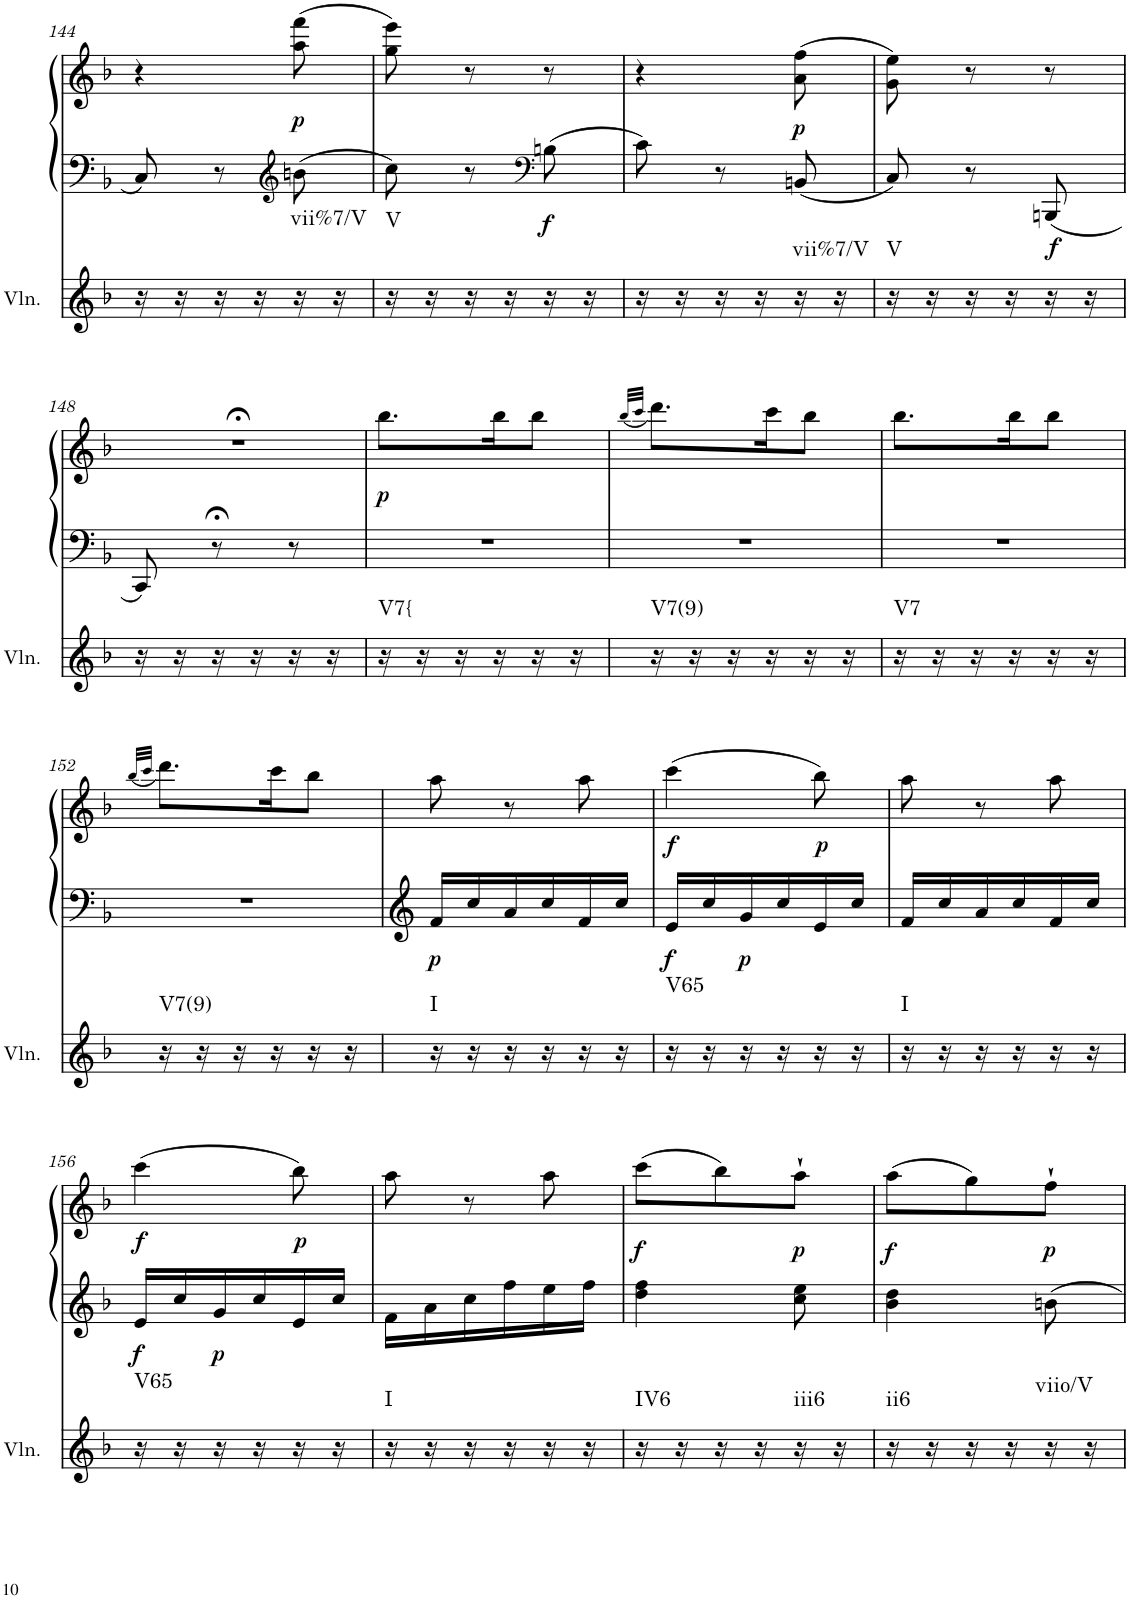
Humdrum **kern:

**kern	**harte	**kern	**kern	**dynam
*part2	*part2	*part1	*part1	*part1
*staff3	*	*staff2	*staff1	*staff1/2
*I"Violin	*	*I"Klavier linke Hand	*	*
*I'Vln.	*	*	*	*
!!LO:PB:g=z
*clefG2	*	*clefF4	*clefG2	*
*k[b-]	*	*k[b-]	*k[b-]	*
*M3/8	*	*M3/8	*M3/8	*
=144	=144	=144	=144	=144
16r	.	8C/	4r	.
16r	.	.	.	.
16r	.	8r	.	.
16r	.	.	.	.
*	*	*clefG2	*	*
!	!LO:H:kt=vii%7/V	!	!	!LO:DY:b
16r	N	8bn\	(8aa\ 8fff\	p
16r	.	.	.	.
=145	=145	=145	=145	=145
!	!LO:H:kt=V	!	!	!
16r	N	8cc\	8gg\ 8eee\)	.
16r	.	.	.	.
16r	.	8r	8r	.
16r	.	.	.	.
*	*	*clefF4	*	*
!	!	!	!	!LO:DY:b=2
16r	.	8Bn\	8r	f
16r	.	.	.	.
=146	=146	=146	=146	=146
16r	.	8c\	4r	.
16r	.	.	.	.
16r	.	8r	.	.
16r	.	.	.	.
!	!LO:H:kt=vii%7/V	!	!	!LO:DY:b
16r	N	8BBn/	(8a\ 8ff\	p
16r	.	.	.	.
=147	=147	=147	=147	=147
!	!LO:H:kt=V	!	!	!
16r	N	8C/	8g\ 8ee\)	.
16r	.	.	.	.
16r	.	8r	8r	.
16r	.	.	.	.
!	!	!	!	!LO:DY:b=2
16r	.	8BBBn/	8r	f
16r	.	.	.	.
!!LO:LB:g=z
=148	=148	=148	=148	=148
16r	.	8CC/	4.r;<	.
16r	.	.	.	.
16r	.	8r;<	.	.
16r	.	.	.	.
16r	.	8r	.	.
16r	.	.	.	.
=149	=149	=149	=149	=149
!	!LO:H:kt=V7{	!	!	!LO:DY:b
16r	N	4.r	8.bb-\L	p
16r	.	.	.	.
16r	.	.	.	.
16r	.	.	16bb-\K	.
16r	.	.	8bb-\J	.
16r	.	.	.	.
=150	=150	=150	=150	=150
.	.	.	(32qbb-/LLL	.
.	.	.	32qccc/JJJ	.
!	!LO:H:kt=V7(9)	!	!	!
16r	N	4.r	8.ddd\L)	.
16r	.	.	.	.
16r	.	.	.	.
16r	.	.	16ccc\K	.
16r	.	.	8bb-\J	.
16r	.	.	.	.
=151	=151	=151	=151	=151
!	!LO:H:kt=V7	!	!	!
16r	N	4.r	8.bb-\L	.
16r	.	.	.	.
16r	.	.	.	.
16r	.	.	16bb-\K	.
16r	.	.	8bb-\J	.
16r	.	.	.	.
!!LO:LB:g=z
=152	=152	=152	=152	=152
.	.	.	(32qbb-/LLL	.
.	.	.	32qccc/JJJ	.
!	!LO:H:kt=V7(9)	!	!	!
16r	N	4.r	8.ddd\L)	.
16r	.	.	.	.
16r	.	.	.	.
16r	.	.	16ccc\K	.
16r	.	.	8bb-\J	.
16r	.	.	.	.
=153	=153	=153	=153	=153
!	!LO:H:kt=I	!	!	!LO:DY:b=2
16r	N	16f/LL	8aa\	p
16r	.	16cc/	.	.
16r	.	16a/	8r	.
16r	.	16cc/	.	.
16r	.	16f/	8aa\	.
16r	.	16cc/JJ	.	.
=154	=154	=154	=154	=154
!	!	!	!	!LO:DY:b=2
!	!LO:H:kt=V65	!	!	!LO:DY:n=1:b
16r	N	16e/LL	(4ccc\	f f
16r	.	16cc/	.	.
!	!	!	!	!LO:DY:n=2:b=2
16r	.	16g/	.	p
16r	.	16cc/	.	.
!	!	!	!	!LO:DY:n=3:b
16r	.	16e/	8bb-\)	p
16r	.	16cc/JJ	.	.
=155	=155	=155	=155	=155
!	!LO:H:kt=I	!	!	!
16r	N	16f/LL	8aa\	.
16r	.	16cc/	.	.
16r	.	16a/	8r	.
16r	.	16cc/	.	.
16r	.	16f/	8aa\	.
16r	.	16cc/JJ	.	.
!!LO:LB:g=z
=156	=156	=156	=156	=156
!	!	!	!	!LO:DY:b=2
!	!LO:H:kt=V65	!	!	!LO:DY:n=1:b
16r	N	16e/LL	(4ccc\	f f
16r	.	16cc/	.	.
!	!	!	!	!LO:DY:n=2:b=2
16r	.	16g/	.	p
16r	.	16cc/	.	.
!	!	!	!	!LO:DY:n=3:b
16r	.	16e/	8bb-\)	p
16r	.	16cc/JJ	.	.
=157	=157	=157	=157	=157
!	!LO:H:kt=I	!	!	!
16r	N	16f\LL	8aa\	.
16r	.	16a\	.	.
16r	.	16cc\	8r	.
16r	.	16ff\	.	.
16r	.	16ee\	8aa\	.
16r	.	16ff\JJ	.	.
=158	=158	=158	=158	=158
!	!LO:H:kt=IV6	!	!	!LO:DY:b
16r	N	4dd\ 4ff\	(8ccc\L	f
16r	.	.	.	.
16r	.	.	8bb-\)	.
16r	.	.	.	.
!	!LO:H:kt=iii6	!	!	!LO:DY:b
16r	N	8cc\ 8ee\	8aa`\J	p
16r	.	.	.	.
=159	=159	=159	=159	=159
!	!LO:H:kt=ii6	!	!	!LO:DY:b
16r	N	4b-\ 4dd\	(8aa\L	f
16r	.	.	.	.
16r	.	.	8gg\)	.
16r	.	.	.	.
!	!LO:H:kt=viio/V	!	!	!LO:DY:b
16r	N	8bn\	8ff`\J	p
16r	.	.	.	.
=	=	=	=	=
*-	*-	*-	*-	*-
